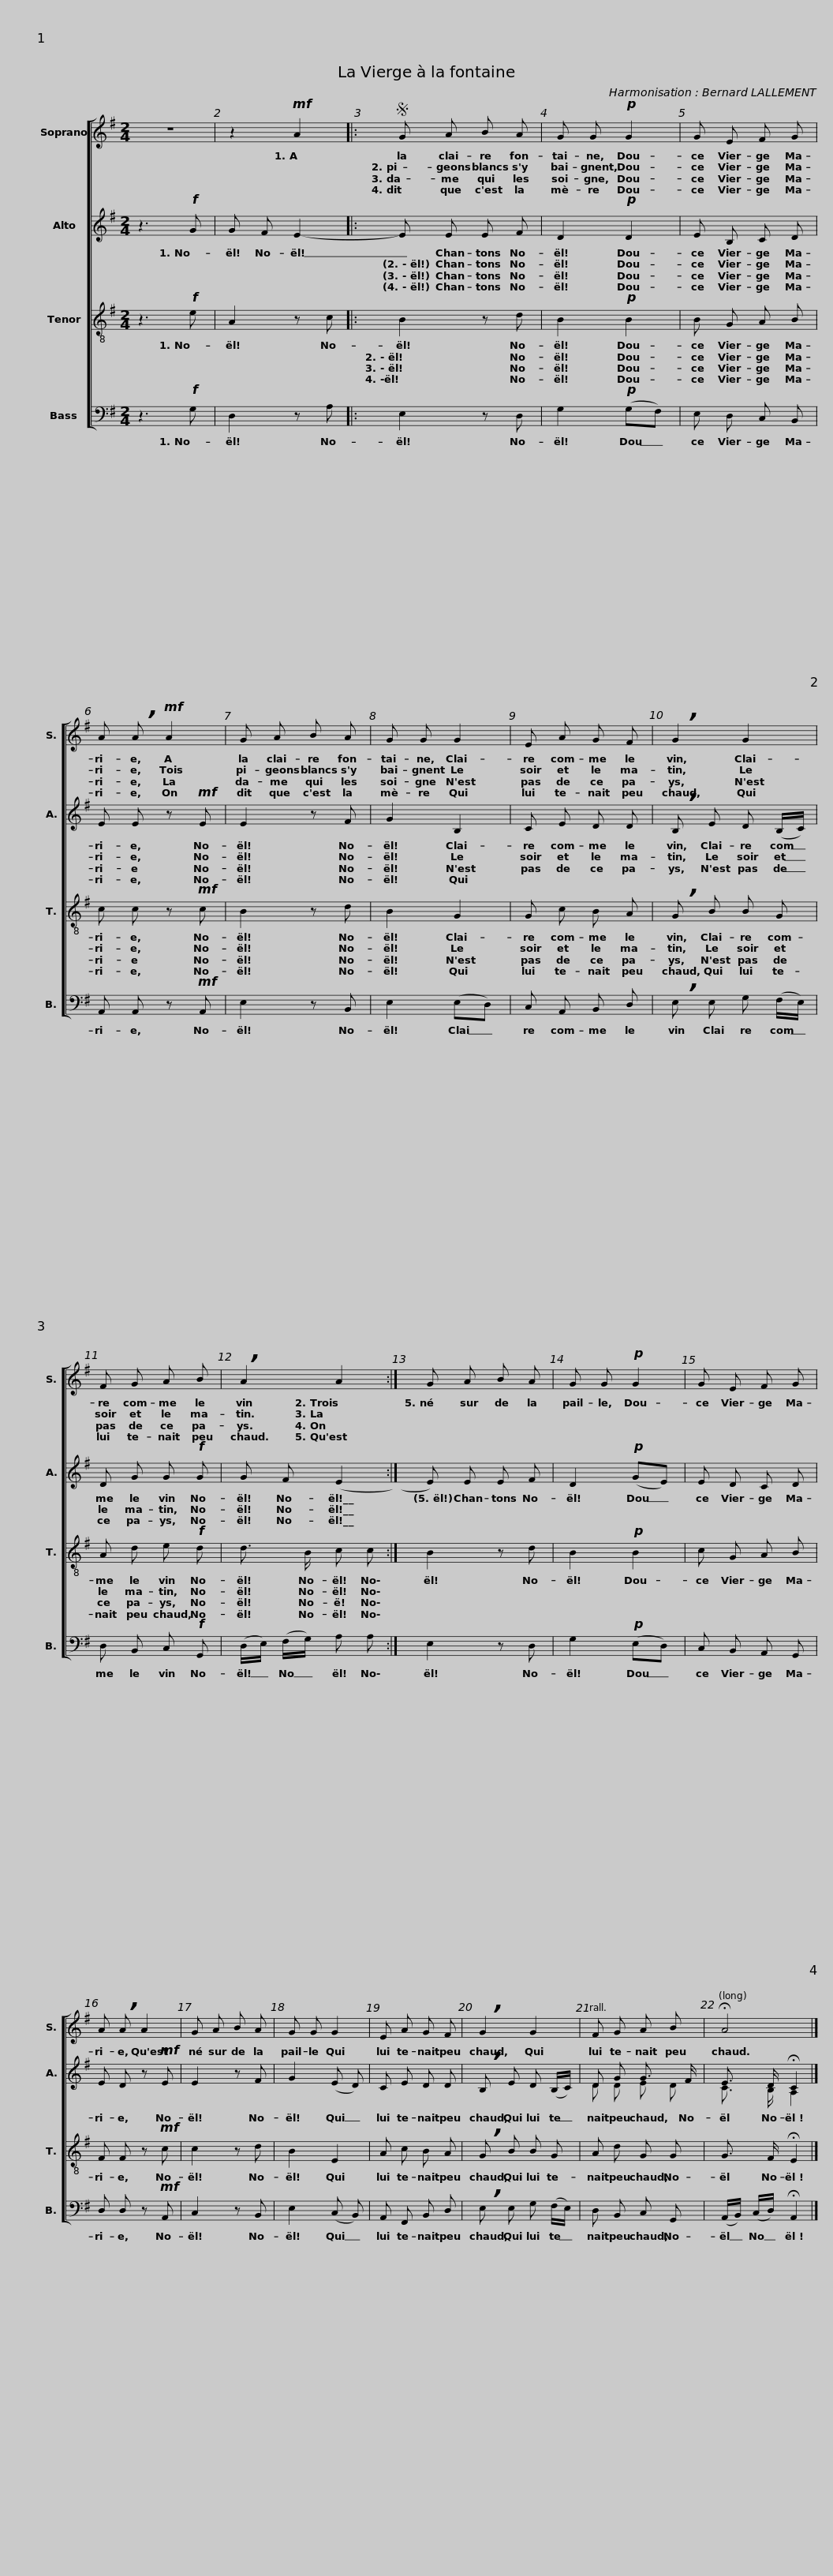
X:1
%%score [ 1 ( 2 3 ) 4 5 ]
L:1/8
M:2/4
I:linebreak $
K:G
V:1 treble
V:2 treble
V:3 treble
V:4 treble-8
V:5 bass
V:1
 z4 | z2!mf! A2 |:S G A B A | G G!p! G2 |$ G E F G | %5
 A !breath!A!mf! A2 | G A B A | G G G2 |$ E A G F | !breath!G2 G2 | %10
 F G A B | !breath!A2 A2 :|$ G A B A | G G!p! G2 | G E F G | %15
 A !breath!A A2 | G A B A | G G G2 | E A G F |$ !breath!G2 G2 | %20
 F G A B | !fermata!A4 |] %22
V:2
 z3!f! G | G F E2- |: E E E F | D2!p! D2 |$ E B, C D | %5
 E E z!mf! E | E2 z F | G2 B,2 |$ C E D D | !breath!B, E D (B,/C/) | %10
 D G G!f! G | G F (E2 :|$ E) E E F | D2!p! (GE) | E D C D | %15
 E D z!mf! E | E2 z F | G2 (E D) | C E D D |$ !breath!B, E D (B,/C/) | %20
 D G G3/2 F/ | E3/2 D/ !fermata!C2 |] %22
V:3
 x4 | x4 |: x4 | x4 |$ x4 | %5
 x4 | x4 | x4 |$ x4 | x4 | %10
 x4 | x4 :|$ x4 | x4 | x4 | %15
 x4 | x4 | x4 | x4 |$ x4 | %20
 D D E D | C3/2 B,/ A,2 |] %22
V:4
 z3!f! e | A2 z c |: B2 z d | B2!p! B2 |$ B G A B | %5
 c c z!mf! c | B2 z d | B2 G2 |$ G c B A | !breath!G B B G | %10
 A d e!f! d | d3/2 B/ c c :|$ B2 z d | B2!p! B2 | c G A B | %15
 F F z!mf! c | c2 z d | B2 E2 | A c B A |$ !breath!G B B G | %20
 A d G G | G3/2 F/ !fermata!E2 |] %22
V:5
 z3!f! G, | D,2 z A, |: E,2 z D, | G,2!p! (G,F,) |$ E, D, C, B,, | %5
 A,, A,, z!mf! A,, | E,2 z B,, | E,2 (E,D,) |$ C, A,, B,, D, | !breath!E, E, G, (F,/E,/) | %10
 D, B,, C,!f! G,, | (D,/E,/) (F,/G,/) A, A, :|$ E,2 z D, | G,2!p! (E,D,) | C, B,, A,, G,, | %15
 D, D, z!mf! A,, | C,2 z B,, | E,2 (C, B,,) | A,, F,, B,, D, |$ !breath!E, E, G, (F,/E,/) | %20
 D, B,, C, G,, | (A,,/B,,/) (C,/D,/) !fermata!A,,2 |] %22
